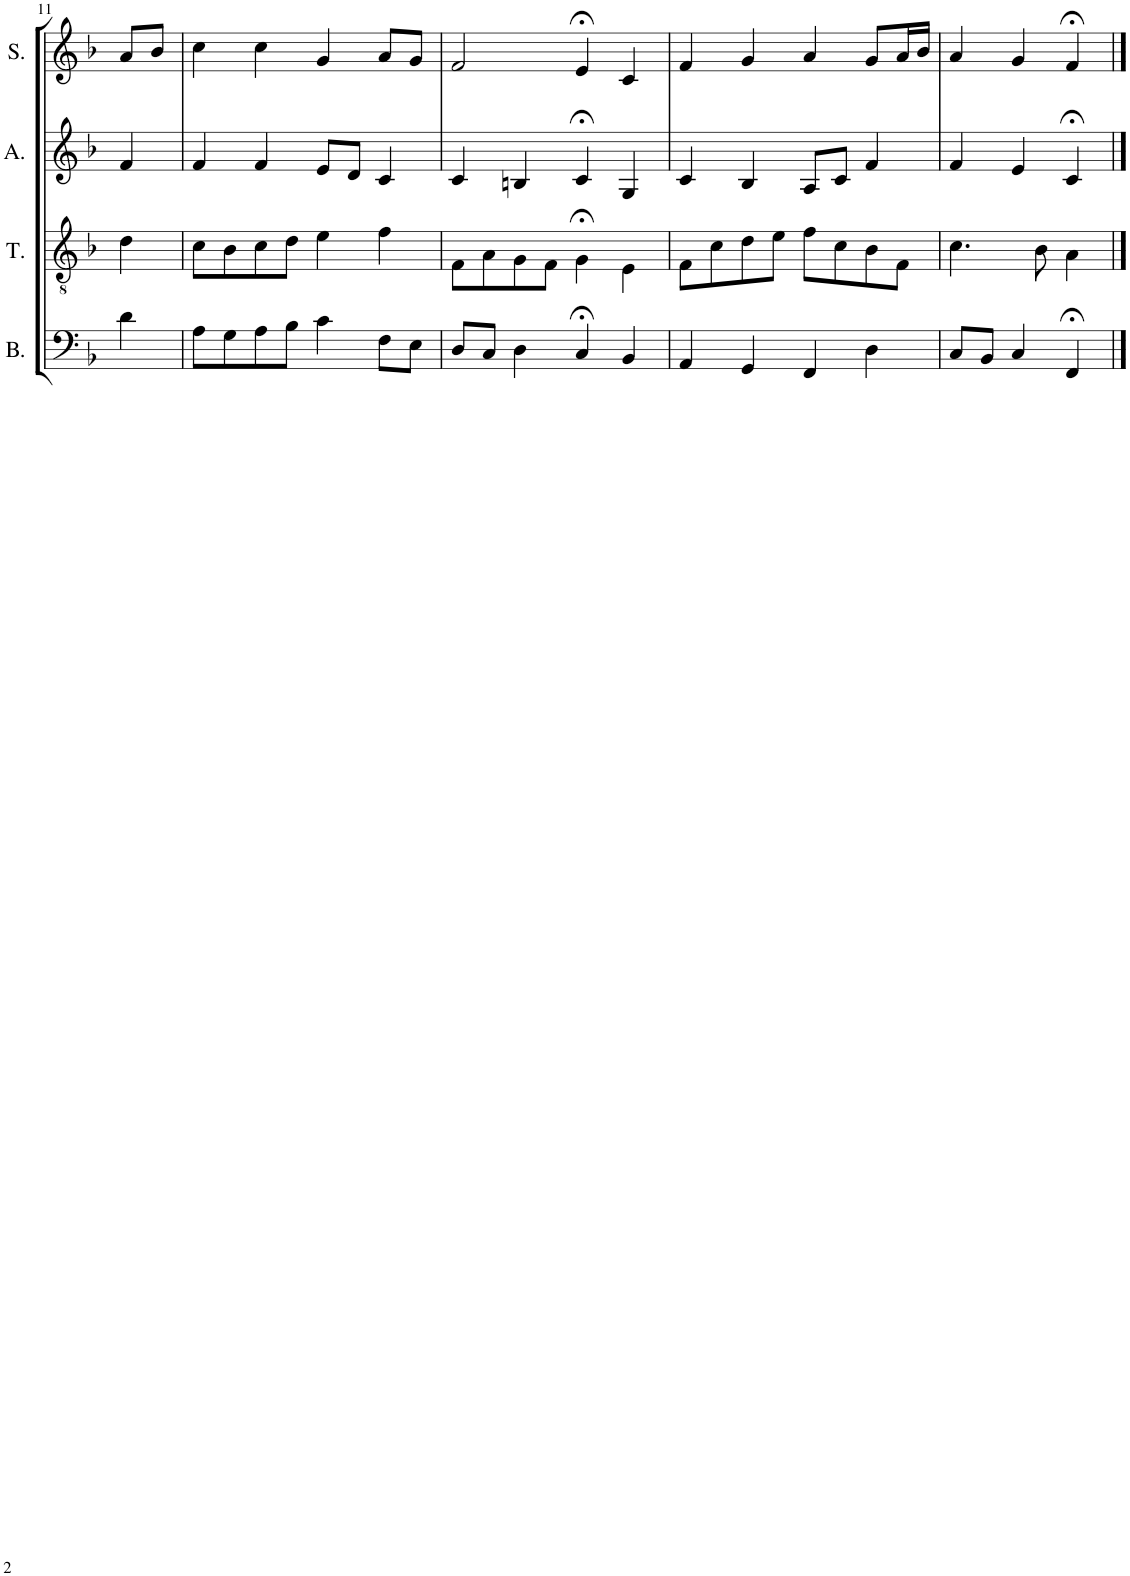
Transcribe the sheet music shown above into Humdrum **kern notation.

**kern	**kern	**kern	**kern
*part4	*part3	*part2	*part1
*staff4	*staff3	*staff2	*staff1
*I"Bass	*I"Tenor	*I"Alto	*I"Soprano
*I'B.	*I'T.	*I'A.	*I'S.
!!LO:PB:g=z
*clefF4	*clefGv2	*clefG2	*clefG2
*k[b-]	*k[b-]	*k[b-]	*k[b-]
*F:	*F:	*F:	*F:
*M4/4	*M4/4	*M4/4	*M4/4
*met(c)	*met(c)	*met(c)	*met(c)
=11	=11	=11	=11
4d\	4d\	4f/	8a/L
.	.	.	8b-/J
=12	=12	=12	=12
8A\L	8c\L	4f/	4cc\
8G\	8B-\	.	.
8A\	8c\	4f/	4cc\
8B-\J	8d\J	.	.
4c\	4e\	8e/L	4g/
.	.	8d/J	.
8F\L	4f\	4c/	8a/L
8E\J	.	.	8g/J
=13	=13	=13	=13
8D/L	8F\L	4c/	2f/
8C/J	8A\	.	.
4D\	8G\	4Bn/	.
.	8F\J	.	.
4C;</	4G;<\	4c;</	4e;</
4BB-/	4E\	4G/	4c/
=14	=14	=14	=14
4AA/	8F\L	4c/	4f/
.	8c\	.	.
4GG/	8d\	4B-/	4g/
.	8e\J	.	.
4FF/	8f\L	8A/L	4a/
.	8c\	8c/J	.
4D\	8B-\	4f/	8g/L
.	8F\J	.	16a/L
.	.	.	16b-/JJ
=15	=15	=15	=15
8C/L	4.c\	4f/	4a/
8BB-/J	.	.	.
4C/	.	4e/	4g/
.	8B-\	.	.
4FF;</	4A\	4c;</	4f;</
==	==	==	==
*-	*-	*-	*-
